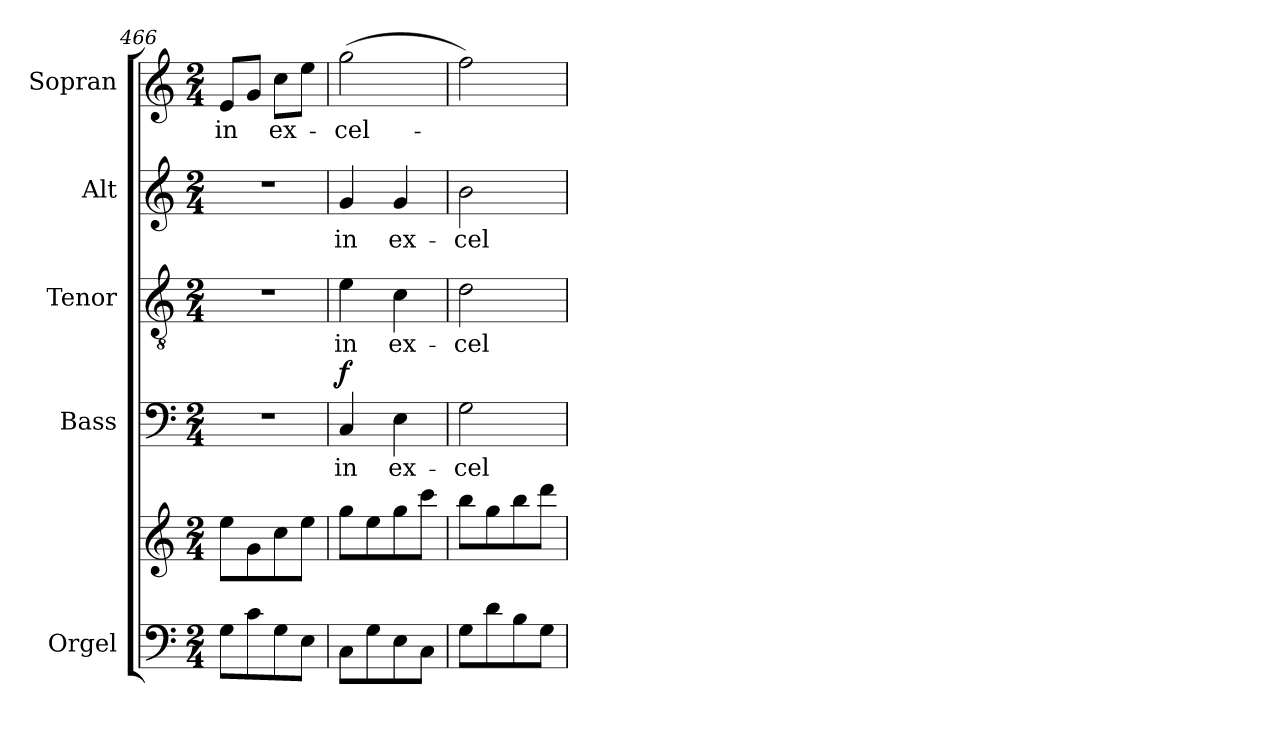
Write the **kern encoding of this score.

**kern	**kern	**kern	**text	**dynam	**kern	**text	**kern	**text	**kern	**text
*part5	*part5	*part4	*part4	*part4	*part3	*part3	*part2	*part2	*part1	*part1
*staff6	*staff5	*staff4	*staff4	*staff4	*staff3	*staff3	*staff2	*staff2	*staff1	*staff1
*I"Orgel	*	*I"Bass	*	*	*I"Tenor	*	*I"Alt	*	*I"Sopran	*
*I'Org.	*	*I'B.	*	*	*I'T.	*	*I'A.	*	*I'S.	*
*clefF4	*clefG2	*clefF4	*	*	*clefGv2	*	*clefG2	*	*clefG2	*
*k[]	*k[]	*k[]	*	*	*k[]	*	*k[]	*	*k[]	*
*C:	*C:	*C:	*	*	*C:	*	*C:	*	*C:	*
*M2/4	*M2/4	*M2/4	*	*	*M2/4	*	*M2/4	*	*M2/4	*
=466	=466	=466	=466	=466	=466	=466	=466	=466	=466	=466
!	!	!	!	!	!	!	!	!	!	!LO:LY:b
8G\L	8ee\L	2r	.	.	2r	.	2r	.	8e/L	in
8c\	8g\	.	.	.	.	.	.	.	8g/J	.
!	!	!	!	!	!	!	!	!	!	!LO:LY:b
8G\	8cc\	.	.	.	.	.	.	.	8cc\L	ex-
8E\J	8ee\J	.	.	.	.	.	.	.	8ee\J	.
=467	=467	=467	=467	=467	=467	=467	=467	=467	=467	=467
!	!	!	!LO:LY:b	!LO:DY:a	!	!LO:LY:b	!	!LO:LY:b	!	!LO:LY:b
8C\L	8gg\L	4C/	in	f	4e\	in	4g/	in	(>2gg\	-cel-
8G\	8ee\	.	.	.	.	.	.	.	.	.
!	!	!	!LO:LY:b	!	!	!LO:LY:b	!	!LO:LY:b	!	!
8E\	8gg\	4E\	ex-	.	4c\	ex-	4g/	ex-	.	.
8C\J	8ccc\J	.	.	.	.	.	.	.	.	.
=468	=468	=468	=468	=468	=468	=468	=468	=468	=468	=468
!	!	!	!LO:LY:b	!	!	!LO:LY:b	!	!LO:LY:b	!	!
8G\L	8bb\L	2G\	-cel-	.	2d\	-cel-	2b\	-cel-	2ff\)	.
8d\	8gg\	.	.	.	.	.	.	.	.	.
8B\	8bb\	.	.	.	.	.	.	.	.	.
8G\J	8ddd\J	.	.	.	.	.	.	.	.	.
=	=	=	=	=	=	=	=	=	=	=
*-	*-	*-	*-	*-	*-	*-	*-	*-	*-	*-
